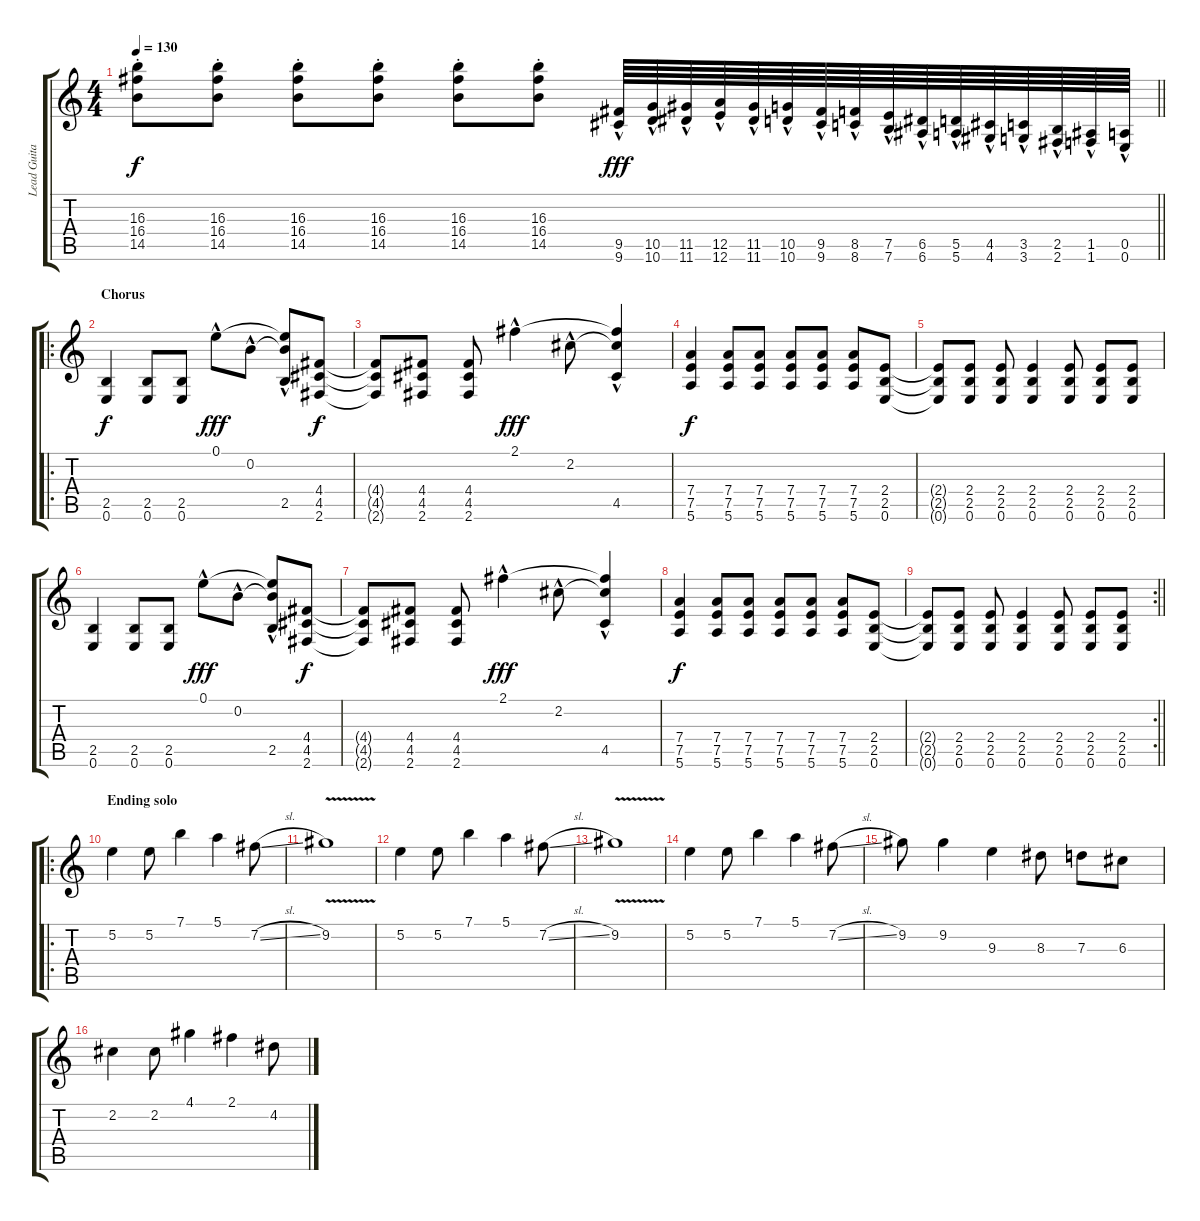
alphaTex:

\track ("Lead Guitar" "Lead Guita") {instrument acousticguitarsteel}
\staff {score tabs}
\tuning (E4 B3 G3 D3 A2 E2) {hide}
\ts (4 4)
\tempo 130
\clef g2
\barLineRight lightlight
\ks c
(16.3{st} 16.4{st} 14.5{st}).8{dy f} (16.3{st} 16.4{st} 14.5{st}).8 (16.3{st} 16.4{st} 14.5{st}).8 (16.3{st} 16.4{st} 14.5{st}).8 (16.3{st} 16.4{st} 14.5{st}).8 (16.3{st} 16.4{st} 14.5{st}).8 (9.5{hac} 9.6{hac}).64{dy fff} (10.5{hac} 10.6{hac}).64 (11.5{hac} 11.6{hac}).64 (12.5{hac} 12.6{hac}).64 (11.5{hac} 11.6{hac}).64 (10.5{hac} 10.6{hac}).64 (9.5{hac} 9.6{hac}).64 (8.5{hac} 8.6{hac}).64 (7.5{hac} 7.6{hac}).64 (6.5{hac} 6.6{hac}).64 (5.5{hac} 5.6{hac}).64 (4.5{hac} 4.6{hac}).64 (3.5{hac} 3.6{hac}).64 (2.5{hac} 2.6{hac}).64 (1.5{hac} 1.6{hac}).64 (0.5{hac} 0.6{hac}).64 |
\ro
\section ("" "Chorus")
(2.5 0.6).4{dy f} (2.5 0.6).8 (2.5 0.6).8 0.1{hac}.8{dy fff} 0.2{hac}.8 (0.1{t} 0.2{t} 2.5{hac}).8 (4.4 4.5 2.6).8{dy f} |
(4.4{t} 4.5{t} 2.6{t}).8 (4.4 4.5 2.6).8 (4.4 4.5 2.6).8 2.1{hac}.4{dy fff} 2.2{hac}.8 (2.1{t} 2.2{t} 4.5{hac}).4 |
(7.4 7.5 5.6).4{dy f} (7.4 7.5 5.6).8 (7.4 7.5 5.6).8 (7.4 7.5 5.6).8 (7.4 7.5 5.6).8 (7.4 7.5 5.6).8 (2.4 2.5 0.6).8 |
(2.4{t} 2.5{t} 0.6{t}).8 (2.4 2.5 0.6).8 (2.4 2.5 0.6).8 (2.4 2.5 0.6).4 (2.4 2.5 0.6).8 (2.4 2.5 0.6).8 (2.4 2.5 0.6).8 |
(2.5 0.6).4 (2.5 0.6).8 (2.5 0.6).8 0.1{hac}.8{dy fff} 0.2{hac}.8 (0.1{t} 0.2{t} 2.5{hac}).8 (4.4 4.5 2.6).8{dy f} |
(4.4{t} 4.5{t} 2.6{t}).8 (4.4 4.5 2.6).8 (4.4 4.5 2.6).8 2.1{hac}.4{dy fff} 2.2{hac}.8 (2.1{t} 2.2{t} 4.5{hac}).4 |
(7.4 7.5 5.6).4{dy f} (7.4 7.5 5.6).8 (7.4 7.5 5.6).8 (7.4 7.5 5.6).8 (7.4 7.5 5.6).8 (7.4 7.5 5.6).8 (2.4 2.5 0.6).8 |
\rc 2
\barLineRight lightlight
(2.4{t} 2.5{t} 0.6{t}).8 (2.4 2.5 0.6).8 (2.4 2.5 0.6).8 (2.4 2.5 0.6).4 (2.4 2.5 0.6).8 (2.4 2.5 0.6).8 (2.4 2.5 0.6).8 |
\ro
\section ("" "Ending solo")
5.2.4 5.2.8 7.1.4 5.1.4 7.2{sl}.8 |
9.2{v}.1 |
5.2.4 5.2.8 7.1.4 5.1.4 7.2{sl}.8 |
9.2{v}.1 |
5.2.4 5.2.8 7.1.4 5.1.4 7.2{sl}.8 |
9.2.8 9.2.4 9.3.4 8.3.8 7.3.8 6.3.8 |
2.2.4 2.2.8 4.1.4 2.1.4 4.2{sl}.8
